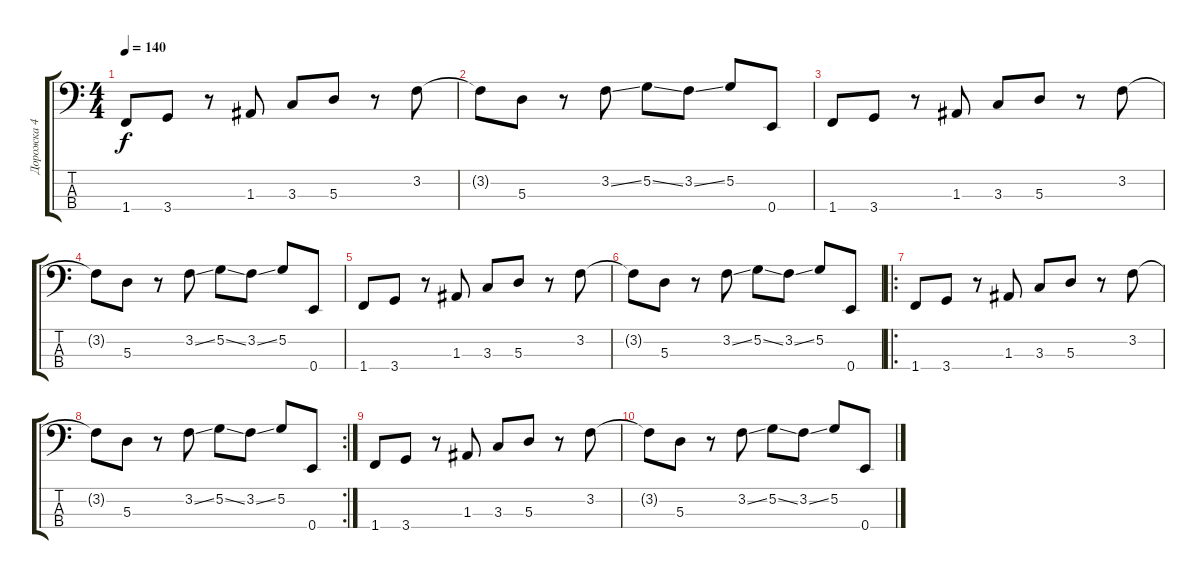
\track ("Дорожка 4" "Дорожка 4") {instrument electricbasspick}
\staff {score tabs}
\tuning (G2 D2 A1 E1) {hide}
\ts (4 4)
\tempo 140
\clef f4
\ks c
1.4.8{dy f} 3.4.8 r.8 1.3.8 3.3.8 5.3.8 r.8 3.2.8 |
3.2{t}.8 5.3.8 r.8 3.2{ss}.8 5.2{ss}.8 3.2{ss}.8 5.2.8 0.4.8 |
1.4.8 3.4.8 r.8 1.3.8 3.3.8 5.3.8 r.8 3.2.8 |
3.2{t}.8 5.3.8 r.8 3.2{ss}.8 5.2{ss}.8 3.2{ss}.8 5.2.8 0.4.8 |
1.4.8 3.4.8 r.8 1.3.8 3.3.8 5.3.8 r.8 3.2.8 |
3.2{t}.8 5.3.8 r.8 3.2{ss}.8 5.2{ss}.8 3.2{ss}.8 5.2.8 0.4.8 |
\ro
1.4.8 3.4.8 r.8 1.3.8 3.3.8 5.3.8 r.8 3.2.8 |
\rc 2
3.2{t}.8 5.3.8 r.8 3.2{ss}.8 5.2{ss}.8 3.2{ss}.8 5.2.8 0.4.8 |
1.4.8 3.4.8 r.8 1.3.8 3.3.8 5.3.8 r.8 3.2.8 |
3.2{t}.8 5.3.8 r.8 3.2{ss}.8 5.2{ss}.8 3.2{ss}.8 5.2.8 0.4.8
